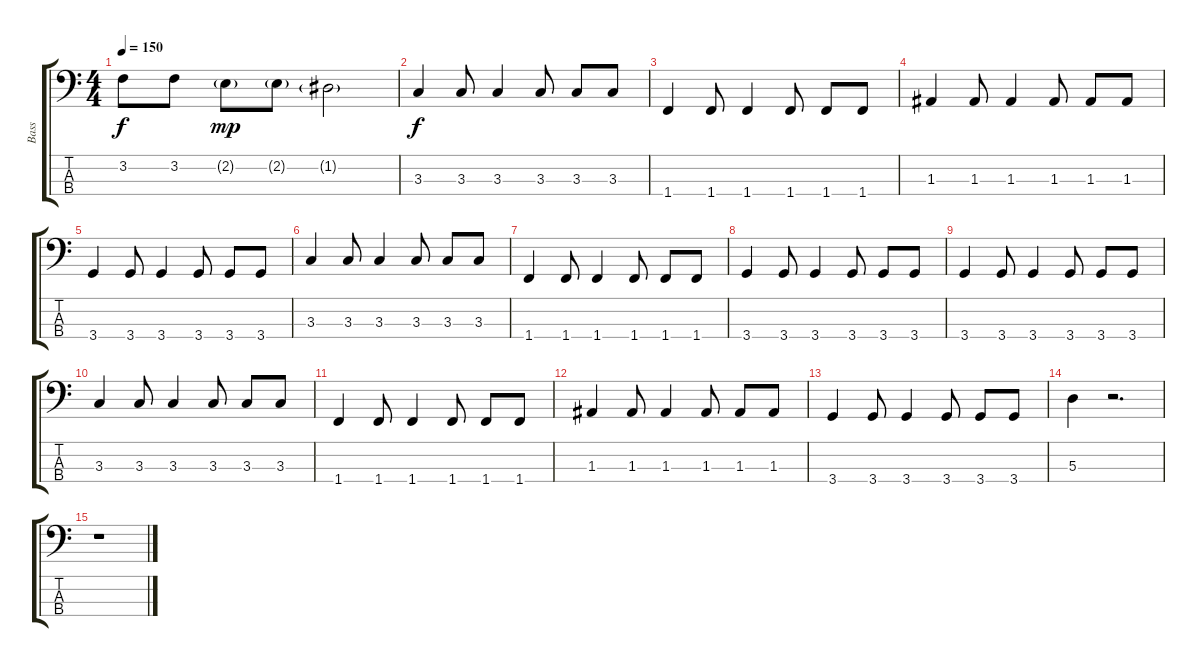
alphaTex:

\track ("Bass" "Bass") {instrument electricbassfinger}
\staff {score tabs}
\tuning (G2 D2 A1 E1) {hide}
\ts (4 4)
\tempo 150
\clef f4
\ks c
3.2.8{dy f} 3.2.8 2.2{g}.8{dy mp} 2.2{g}.8 1.2{g}.2 |
3.3.4{dy f instrument electricbasspick} 3.3.8 3.3.4 3.3.8 3.3.8 3.3.8 |
1.4.4 1.4.8 1.4.4 1.4.8 1.4.8 1.4.8 |
1.3.4 1.3.8 1.3.4 1.3.8 1.3.8 1.3.8 |
3.4.4 3.4.8 3.4.4 3.4.8 3.4.8 3.4.8 |
3.3.4 3.3.8 3.3.4 3.3.8 3.3.8 3.3.8 |
1.4.4 1.4.8 1.4.4 1.4.8 1.4.8 1.4.8 |
3.4.4 3.4.8 3.4.4 3.4.8 3.4.8 3.4.8 |
3.4.4 3.4.8 3.4.4 3.4.8 3.4.8 3.4.8 |
3.3.4 3.3.8 3.3.4 3.3.8 3.3.8 3.3.8 |
1.4.4 1.4.8 1.4.4 1.4.8 1.4.8 1.4.8 |
1.3.4 1.3.8 1.3.4 1.3.8 1.3.8 1.3.8 |
3.4.4 3.4.8 3.4.4 3.4.8 3.4.8 3.4.8 |
5.3.4 r.2{d} |
r.1
